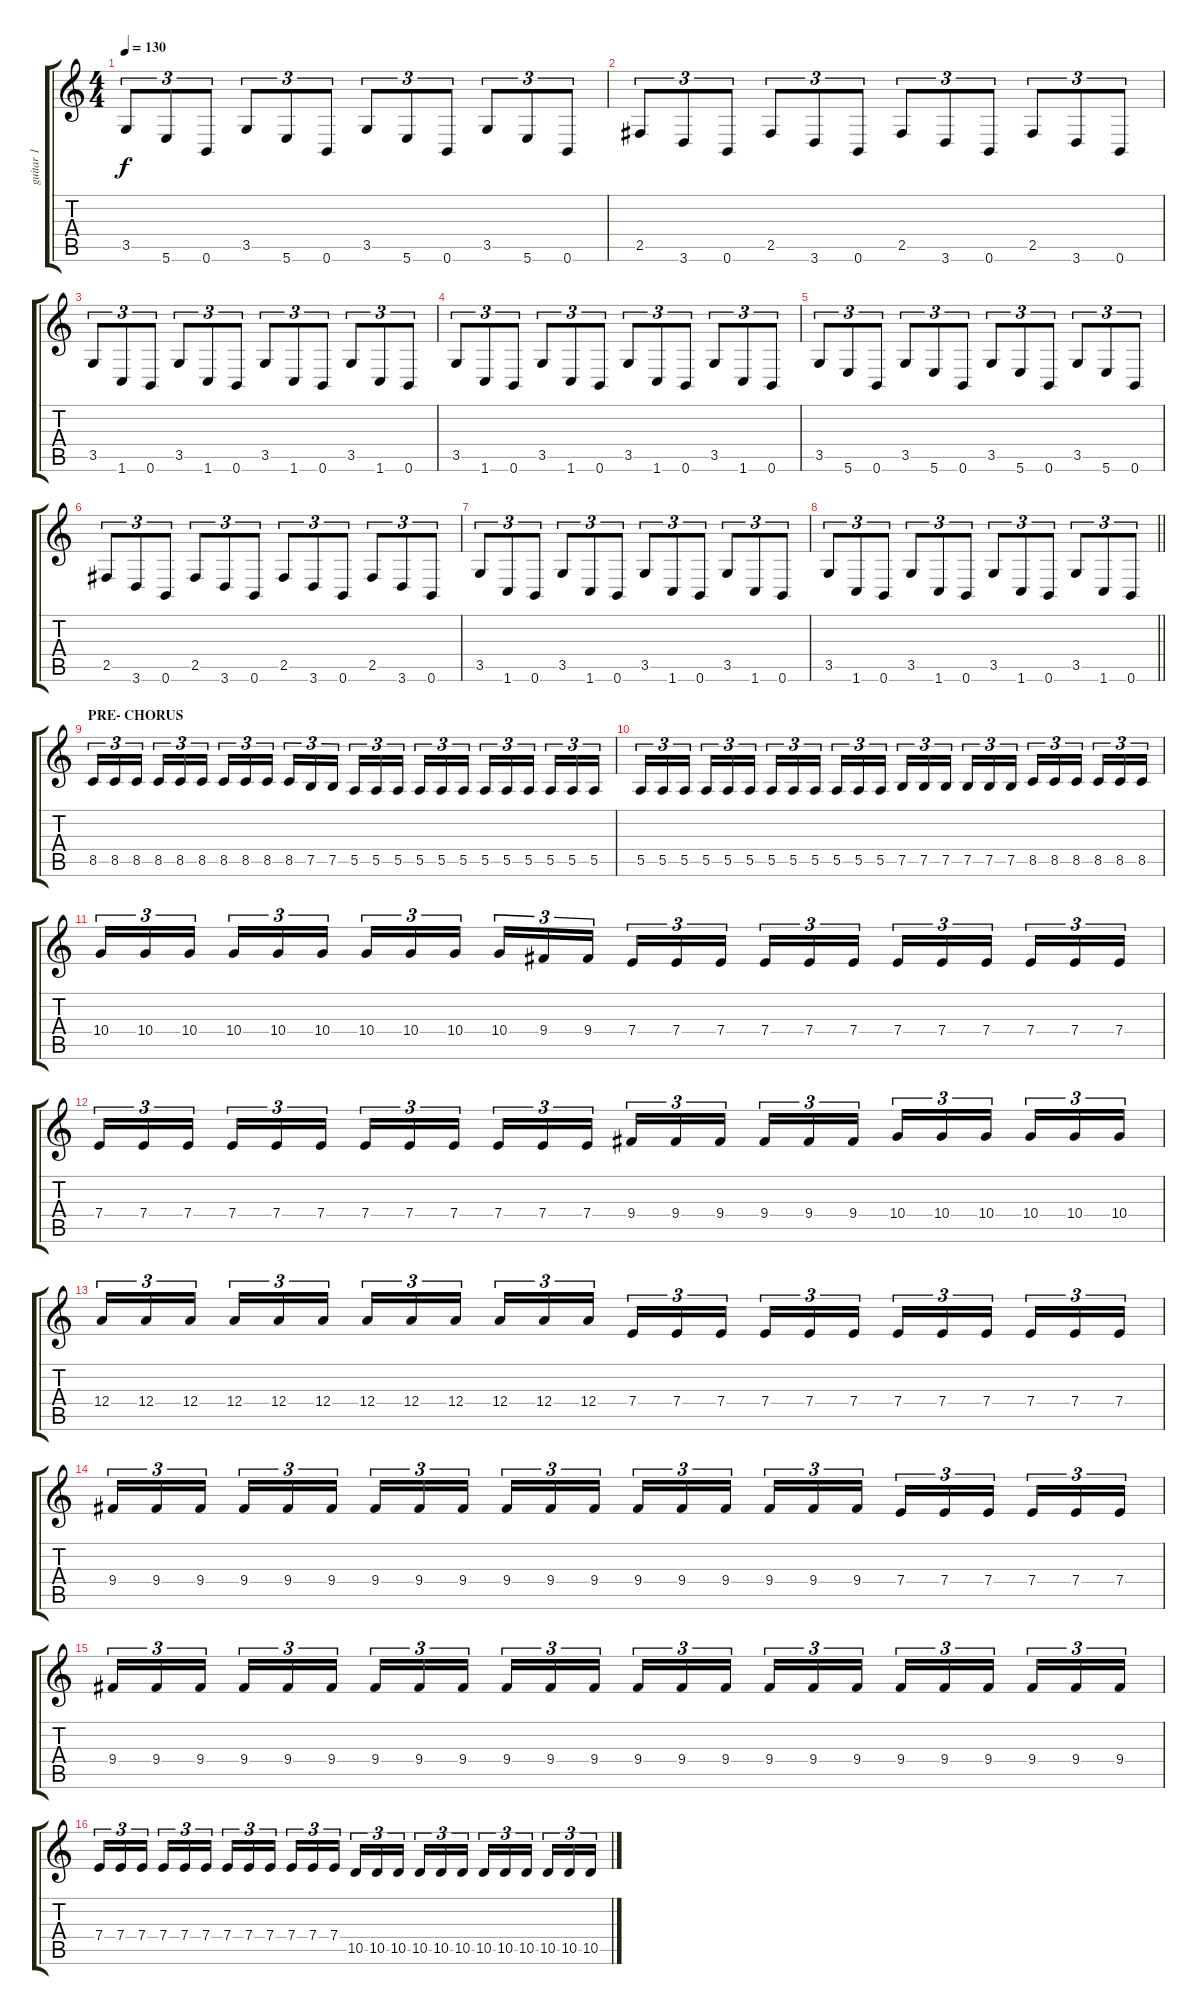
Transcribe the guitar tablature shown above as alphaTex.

\track ("guitar 1" "guitar 1") {instrument distortionguitar}
\staff {score tabs}
\tuning (B3 Gb3 D3 A2 E2 B1) {hide}
\ts (4 4)
\tempo 130
\clef g2
\ks c
3.5.8{tu (3 2) dy f} 5.6.8{tu (3 2)} 0.6.8{tu (3 2)} 3.5.8{tu (3 2)} 5.6.8{tu (3 2)} 0.6.8{tu (3 2)} 3.5.8{tu (3 2)} 5.6.8{tu (3 2)} 0.6.8{tu (3 2)} 3.5.8{tu (3 2)} 5.6.8{tu (3 2)} 0.6.8{tu (3 2)} |
2.5.8{tu (3 2)} 3.6.8{tu (3 2)} 0.6.8{tu (3 2)} 2.5.8{tu (3 2)} 3.6.8{tu (3 2)} 0.6.8{tu (3 2)} 2.5.8{tu (3 2)} 3.6.8{tu (3 2)} 0.6.8{tu (3 2)} 2.5.8{tu (3 2)} 3.6.8{tu (3 2)} 0.6.8{tu (3 2)} |
3.5.8{tu (3 2)} 1.6.8{tu (3 2)} 0.6.8{tu (3 2)} 3.5.8{tu (3 2)} 1.6.8{tu (3 2)} 0.6.8{tu (3 2)} 3.5.8{tu (3 2)} 1.6.8{tu (3 2)} 0.6.8{tu (3 2)} 3.5.8{tu (3 2)} 1.6.8{tu (3 2)} 0.6.8{tu (3 2)} |
3.5.8{tu (3 2)} 1.6.8{tu (3 2)} 0.6.8{tu (3 2)} 3.5.8{tu (3 2)} 1.6.8{tu (3 2)} 0.6.8{tu (3 2)} 3.5.8{tu (3 2)} 1.6.8{tu (3 2)} 0.6.8{tu (3 2)} 3.5.8{tu (3 2)} 1.6.8{tu (3 2)} 0.6.8{tu (3 2)} |
3.5.8{tu (3 2)} 5.6.8{tu (3 2)} 0.6.8{tu (3 2)} 3.5.8{tu (3 2)} 5.6.8{tu (3 2)} 0.6.8{tu (3 2)} 3.5.8{tu (3 2)} 5.6.8{tu (3 2)} 0.6.8{tu (3 2)} 3.5.8{tu (3 2)} 5.6.8{tu (3 2)} 0.6.8{tu (3 2)} |
2.5.8{tu (3 2)} 3.6.8{tu (3 2)} 0.6.8{tu (3 2)} 2.5.8{tu (3 2)} 3.6.8{tu (3 2)} 0.6.8{tu (3 2)} 2.5.8{tu (3 2)} 3.6.8{tu (3 2)} 0.6.8{tu (3 2)} 2.5.8{tu (3 2)} 3.6.8{tu (3 2)} 0.6.8{tu (3 2)} |
3.5.8{tu (3 2)} 1.6.8{tu (3 2)} 0.6.8{tu (3 2)} 3.5.8{tu (3 2)} 1.6.8{tu (3 2)} 0.6.8{tu (3 2)} 3.5.8{tu (3 2)} 1.6.8{tu (3 2)} 0.6.8{tu (3 2)} 3.5.8{tu (3 2)} 1.6.8{tu (3 2)} 0.6.8{tu (3 2)} |
\barLineRight lightlight
3.5.8{tu (3 2)} 1.6.8{tu (3 2)} 0.6.8{tu (3 2)} 3.5.8{tu (3 2)} 1.6.8{tu (3 2)} 0.6.8{tu (3 2)} 3.5.8{tu (3 2)} 1.6.8{tu (3 2)} 0.6.8{tu (3 2)} 3.5.8{tu (3 2)} 1.6.8{tu (3 2)} 0.6.8{tu (3 2)} |
\section ("" "PRE- CHORUS")
8.5.16{tu (3 2)} 8.5.16{tu (3 2)} 8.5.16{tu (3 2) beam splitsecondary} 8.5.16{tu (3 2)} 8.5.16{tu (3 2)} 8.5.16{tu (3 2)} 8.5.16{tu (3 2)} 8.5.16{tu (3 2)} 8.5.16{tu (3 2) beam splitsecondary} 8.5.16{tu (3 2)} 7.5.16{tu (3 2)} 7.5.16{tu (3 2)} 5.5.16{tu (3 2)} 5.5.16{tu (3 2)} 5.5.16{tu (3 2) beam splitsecondary} 5.5.16{tu (3 2)} 5.5.16{tu (3 2)} 5.5.16{tu (3 2)} 5.5.16{tu (3 2)} 5.5.16{tu (3 2)} 5.5.16{tu (3 2) beam splitsecondary} 5.5.16{tu (3 2)} 5.5.16{tu (3 2)} 5.5.16{tu (3 2)} |
5.5.16{tu (3 2)} 5.5.16{tu (3 2)} 5.5.16{tu (3 2) beam splitsecondary} 5.5.16{tu (3 2)} 5.5.16{tu (3 2)} 5.5.16{tu (3 2)} 5.5.16{tu (3 2)} 5.5.16{tu (3 2)} 5.5.16{tu (3 2) beam splitsecondary} 5.5.16{tu (3 2)} 5.5.16{tu (3 2)} 5.5.16{tu (3 2)} 7.5.16{tu (3 2)} 7.5.16{tu (3 2)} 7.5.16{tu (3 2) beam splitsecondary} 7.5.16{tu (3 2)} 7.5.16{tu (3 2)} 7.5.16{tu (3 2)} 8.5.16{tu (3 2)} 8.5.16{tu (3 2)} 8.5.16{tu (3 2) beam splitsecondary} 8.5.16{tu (3 2)} 8.5.16{tu (3 2)} 8.5.16{tu (3 2)} |
10.4.16{tu (3 2)} 10.4.16{tu (3 2)} 10.4.16{tu (3 2) beam splitsecondary} 10.4.16{tu (3 2)} 10.4.16{tu (3 2)} 10.4.16{tu (3 2)} 10.4.16{tu (3 2)} 10.4.16{tu (3 2)} 10.4.16{tu (3 2) beam splitsecondary} 10.4.16{tu (3 2)} 9.4.16{tu (3 2)} 9.4.16{tu (3 2)} 7.4.16{tu (3 2)} 7.4.16{tu (3 2)} 7.4.16{tu (3 2) beam splitsecondary} 7.4.16{tu (3 2)} 7.4.16{tu (3 2)} 7.4.16{tu (3 2)} 7.4.16{tu (3 2)} 7.4.16{tu (3 2)} 7.4.16{tu (3 2) beam splitsecondary} 7.4.16{tu (3 2)} 7.4.16{tu (3 2)} 7.4.16{tu (3 2)} |
7.4.16{tu (3 2)} 7.4.16{tu (3 2)} 7.4.16{tu (3 2) beam splitsecondary} 7.4.16{tu (3 2)} 7.4.16{tu (3 2)} 7.4.16{tu (3 2)} 7.4.16{tu (3 2)} 7.4.16{tu (3 2)} 7.4.16{tu (3 2) beam splitsecondary} 7.4.16{tu (3 2)} 7.4.16{tu (3 2)} 7.4.16{tu (3 2)} 9.4.16{tu (3 2)} 9.4.16{tu (3 2)} 9.4.16{tu (3 2) beam splitsecondary} 9.4.16{tu (3 2)} 9.4.16{tu (3 2)} 9.4.16{tu (3 2)} 10.4.16{tu (3 2)} 10.4.16{tu (3 2)} 10.4.16{tu (3 2) beam splitsecondary} 10.4.16{tu (3 2)} 10.4.16{tu (3 2)} 10.4.16{tu (3 2)} |
12.4.16{tu (3 2)} 12.4.16{tu (3 2)} 12.4.16{tu (3 2) beam splitsecondary} 12.4.16{tu (3 2)} 12.4.16{tu (3 2)} 12.4.16{tu (3 2)} 12.4.16{tu (3 2)} 12.4.16{tu (3 2)} 12.4.16{tu (3 2) beam splitsecondary} 12.4.16{tu (3 2)} 12.4.16{tu (3 2)} 12.4.16{tu (3 2)} 7.4.16{tu (3 2)} 7.4.16{tu (3 2)} 7.4.16{tu (3 2) beam splitsecondary} 7.4.16{tu (3 2)} 7.4.16{tu (3 2)} 7.4.16{tu (3 2)} 7.4.16{tu (3 2)} 7.4.16{tu (3 2)} 7.4.16{tu (3 2) beam splitsecondary} 7.4.16{tu (3 2)} 7.4.16{tu (3 2)} 7.4.16{tu (3 2)} |
9.4.16{tu (3 2)} 9.4.16{tu (3 2)} 9.4.16{tu (3 2) beam splitsecondary} 9.4.16{tu (3 2)} 9.4.16{tu (3 2)} 9.4.16{tu (3 2)} 9.4.16{tu (3 2)} 9.4.16{tu (3 2)} 9.4.16{tu (3 2) beam splitsecondary} 9.4.16{tu (3 2)} 9.4.16{tu (3 2)} 9.4.16{tu (3 2)} 9.4.16{tu (3 2)} 9.4.16{tu (3 2)} 9.4.16{tu (3 2) beam splitsecondary} 9.4.16{tu (3 2)} 9.4.16{tu (3 2)} 9.4.16{tu (3 2)} 7.4.16{tu (3 2)} 7.4.16{tu (3 2)} 7.4.16{tu (3 2) beam splitsecondary} 7.4.16{tu (3 2)} 7.4.16{tu (3 2)} 7.4.16{tu (3 2)} |
9.4.16{tu (3 2)} 9.4.16{tu (3 2)} 9.4.16{tu (3 2) beam splitsecondary} 9.4.16{tu (3 2)} 9.4.16{tu (3 2)} 9.4.16{tu (3 2)} 9.4.16{tu (3 2)} 9.4.16{tu (3 2)} 9.4.16{tu (3 2) beam splitsecondary} 9.4.16{tu (3 2)} 9.4.16{tu (3 2)} 9.4.16{tu (3 2)} 9.4.16{tu (3 2)} 9.4.16{tu (3 2)} 9.4.16{tu (3 2) beam splitsecondary} 9.4.16{tu (3 2)} 9.4.16{tu (3 2)} 9.4.16{tu (3 2)} 9.4.16{tu (3 2)} 9.4.16{tu (3 2)} 9.4.16{tu (3 2) beam splitsecondary} 9.4.16{tu (3 2)} 9.4.16{tu (3 2)} 9.4.16{tu (3 2)} |
7.4.16{tu (3 2)} 7.4.16{tu (3 2)} 7.4.16{tu (3 2) beam splitsecondary} 7.4.16{tu (3 2)} 7.4.16{tu (3 2)} 7.4.16{tu (3 2)} 7.4.16{tu (3 2)} 7.4.16{tu (3 2)} 7.4.16{tu (3 2) beam splitsecondary} 7.4.16{tu (3 2)} 7.4.16{tu (3 2)} 7.4.16{tu (3 2)} 10.5.16{tu (3 2)} 10.5.16{tu (3 2)} 10.5.16{tu (3 2) beam splitsecondary} 10.5.16{tu (3 2)} 10.5.16{tu (3 2)} 10.5.16{tu (3 2)} 10.5.16{tu (3 2)} 10.5.16{tu (3 2)} 10.5.16{tu (3 2) beam splitsecondary} 10.5.16{tu (3 2)} 10.5.16{tu (3 2)} 10.5.16{tu (3 2)}
